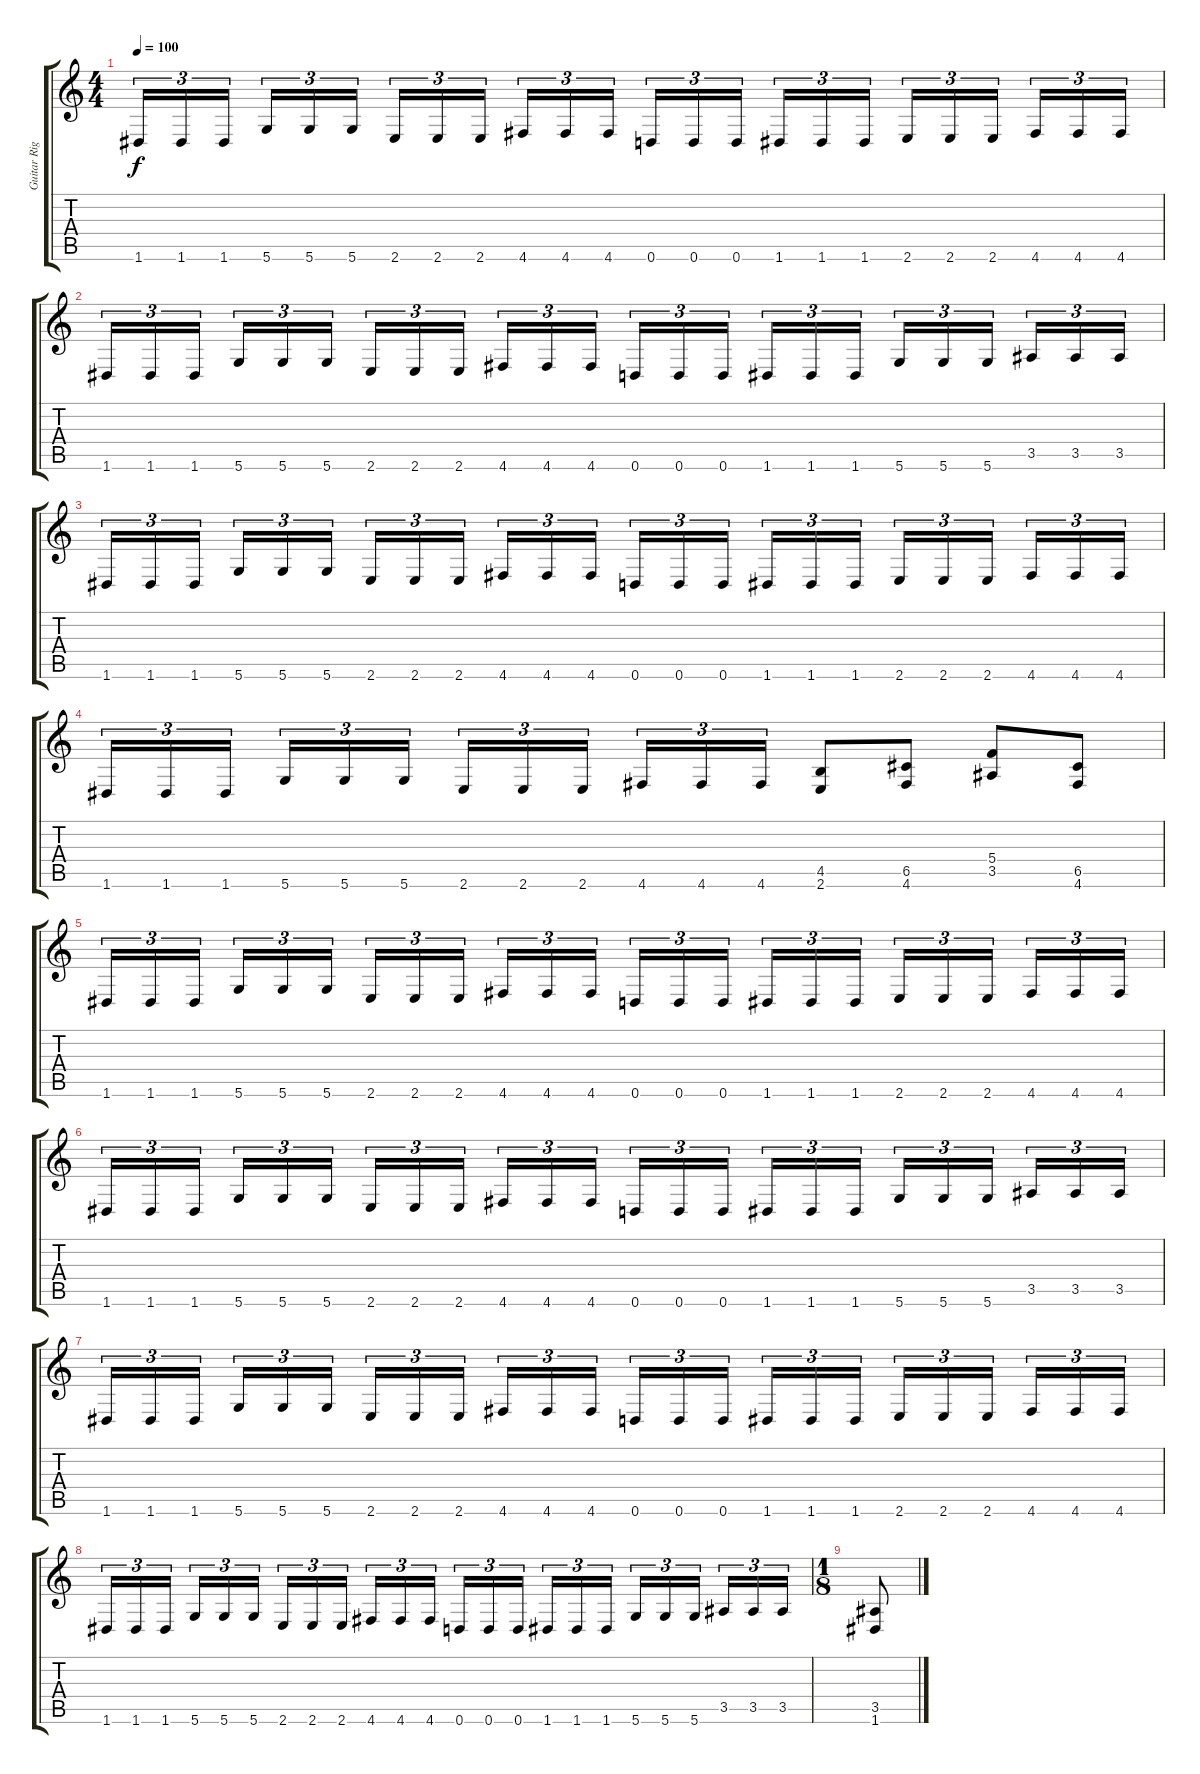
\track ("Guitar Right" "Guitar Rig") {instrument distortionguitar}
\staff {score tabs}
\tuning (D4 A3 F3 C3 G2 D2) {hide}
\ts (4 4)
\tempo 100
\clef g2
\ks c
1.6.16{tu (3 2) dy f} 1.6.16{tu (3 2)} 1.6.16{tu (3 2) beam splitsecondary} 5.6.16{tu (3 2)} 5.6.16{tu (3 2)} 5.6.16{tu (3 2)} 2.6.16{tu (3 2)} 2.6.16{tu (3 2)} 2.6.16{tu (3 2) beam splitsecondary} 4.6.16{tu (3 2)} 4.6.16{tu (3 2)} 4.6.16{tu (3 2)} 0.6.16{tu (3 2)} 0.6.16{tu (3 2)} 0.6.16{tu (3 2) beam splitsecondary} 1.6.16{tu (3 2)} 1.6.16{tu (3 2)} 1.6.16{tu (3 2)} 2.6.16{tu (3 2)} 2.6.16{tu (3 2)} 2.6.16{tu (3 2) beam splitsecondary} 4.6.16{tu (3 2)} 4.6.16{tu (3 2)} 4.6.16{tu (3 2)} |
1.6.16{tu (3 2)} 1.6.16{tu (3 2)} 1.6.16{tu (3 2) beam splitsecondary} 5.6.16{tu (3 2)} 5.6.16{tu (3 2)} 5.6.16{tu (3 2)} 2.6.16{tu (3 2)} 2.6.16{tu (3 2)} 2.6.16{tu (3 2) beam splitsecondary} 4.6.16{tu (3 2)} 4.6.16{tu (3 2)} 4.6.16{tu (3 2)} 0.6.16{tu (3 2)} 0.6.16{tu (3 2)} 0.6.16{tu (3 2) beam splitsecondary} 1.6.16{tu (3 2)} 1.6.16{tu (3 2)} 1.6.16{tu (3 2)} 5.6.16{tu (3 2)} 5.6.16{tu (3 2)} 5.6.16{tu (3 2) beam splitsecondary} 3.5.16{tu (3 2)} 3.5.16{tu (3 2)} 3.5.16{tu (3 2)} |
1.6.16{tu (3 2)} 1.6.16{tu (3 2)} 1.6.16{tu (3 2) beam splitsecondary} 5.6.16{tu (3 2)} 5.6.16{tu (3 2)} 5.6.16{tu (3 2)} 2.6.16{tu (3 2)} 2.6.16{tu (3 2)} 2.6.16{tu (3 2) beam splitsecondary} 4.6.16{tu (3 2)} 4.6.16{tu (3 2)} 4.6.16{tu (3 2)} 0.6.16{tu (3 2)} 0.6.16{tu (3 2)} 0.6.16{tu (3 2) beam splitsecondary} 1.6.16{tu (3 2)} 1.6.16{tu (3 2)} 1.6.16{tu (3 2)} 2.6.16{tu (3 2)} 2.6.16{tu (3 2)} 2.6.16{tu (3 2) beam splitsecondary} 4.6.16{tu (3 2)} 4.6.16{tu (3 2)} 4.6.16{tu (3 2)} |
1.6.16{tu (3 2)} 1.6.16{tu (3 2)} 1.6.16{tu (3 2) beam splitsecondary} 5.6.16{tu (3 2)} 5.6.16{tu (3 2)} 5.6.16{tu (3 2)} 2.6.16{tu (3 2)} 2.6.16{tu (3 2)} 2.6.16{tu (3 2) beam splitsecondary} 4.6.16{tu (3 2)} 4.6.16{tu (3 2)} 4.6.16{tu (3 2)} (4.5 2.6).8 (6.5 4.6).8 (5.4 3.5).8 (6.5 4.6).8 |
1.6.16{tu (3 2)} 1.6.16{tu (3 2)} 1.6.16{tu (3 2) beam splitsecondary} 5.6.16{tu (3 2)} 5.6.16{tu (3 2)} 5.6.16{tu (3 2)} 2.6.16{tu (3 2)} 2.6.16{tu (3 2)} 2.6.16{tu (3 2) beam splitsecondary} 4.6.16{tu (3 2)} 4.6.16{tu (3 2)} 4.6.16{tu (3 2)} 0.6.16{tu (3 2)} 0.6.16{tu (3 2)} 0.6.16{tu (3 2) beam splitsecondary} 1.6.16{tu (3 2)} 1.6.16{tu (3 2)} 1.6.16{tu (3 2)} 2.6.16{tu (3 2)} 2.6.16{tu (3 2)} 2.6.16{tu (3 2) beam splitsecondary} 4.6.16{tu (3 2)} 4.6.16{tu (3 2)} 4.6.16{tu (3 2)} |
1.6.16{tu (3 2)} 1.6.16{tu (3 2)} 1.6.16{tu (3 2) beam splitsecondary} 5.6.16{tu (3 2)} 5.6.16{tu (3 2)} 5.6.16{tu (3 2)} 2.6.16{tu (3 2)} 2.6.16{tu (3 2)} 2.6.16{tu (3 2) beam splitsecondary} 4.6.16{tu (3 2)} 4.6.16{tu (3 2)} 4.6.16{tu (3 2)} 0.6.16{tu (3 2)} 0.6.16{tu (3 2)} 0.6.16{tu (3 2) beam splitsecondary} 1.6.16{tu (3 2)} 1.6.16{tu (3 2)} 1.6.16{tu (3 2)} 5.6.16{tu (3 2)} 5.6.16{tu (3 2)} 5.6.16{tu (3 2) beam splitsecondary} 3.5.16{tu (3 2)} 3.5.16{tu (3 2)} 3.5.16{tu (3 2)} |
1.6.16{tu (3 2)} 1.6.16{tu (3 2)} 1.6.16{tu (3 2) beam splitsecondary} 5.6.16{tu (3 2)} 5.6.16{tu (3 2)} 5.6.16{tu (3 2)} 2.6.16{tu (3 2)} 2.6.16{tu (3 2)} 2.6.16{tu (3 2) beam splitsecondary} 4.6.16{tu (3 2)} 4.6.16{tu (3 2)} 4.6.16{tu (3 2)} 0.6.16{tu (3 2)} 0.6.16{tu (3 2)} 0.6.16{tu (3 2) beam splitsecondary} 1.6.16{tu (3 2)} 1.6.16{tu (3 2)} 1.6.16{tu (3 2)} 2.6.16{tu (3 2)} 2.6.16{tu (3 2)} 2.6.16{tu (3 2) beam splitsecondary} 4.6.16{tu (3 2)} 4.6.16{tu (3 2)} 4.6.16{tu (3 2)} |
1.6.16{tu (3 2)} 1.6.16{tu (3 2)} 1.6.16{tu (3 2) beam splitsecondary} 5.6.16{tu (3 2)} 5.6.16{tu (3 2)} 5.6.16{tu (3 2)} 2.6.16{tu (3 2)} 2.6.16{tu (3 2)} 2.6.16{tu (3 2) beam splitsecondary} 4.6.16{tu (3 2)} 4.6.16{tu (3 2)} 4.6.16{tu (3 2)} 0.6.16{tu (3 2)} 0.6.16{tu (3 2)} 0.6.16{tu (3 2) beam splitsecondary} 1.6.16{tu (3 2)} 1.6.16{tu (3 2)} 1.6.16{tu (3 2)} 5.6.16{tu (3 2)} 5.6.16{tu (3 2)} 5.6.16{tu (3 2) beam splitsecondary} 3.5.16{tu (3 2)} 3.5.16{tu (3 2)} 3.5.16{tu (3 2)} |
\ts (1 8)
(3.5 1.6).8
